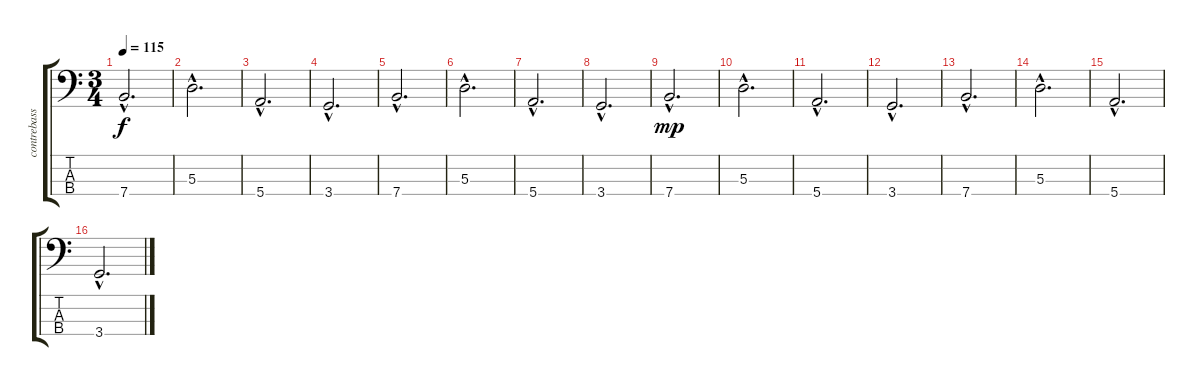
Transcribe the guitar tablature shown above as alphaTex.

\track ("contrebasse" "contrebass") {instrument electricbasspick}
\staff {score tabs}
\tuning (G2 D2 A1 E1) {hide}
\ts (3 4)
\tempo 115
\clef f4
\ks c
7.4{hac}.2{d dy f} |
5.3{hac}.2{d} |
5.4{hac}.2{d} |
3.4{hac}.2{d} |
7.4{hac}.2{d} |
5.3{hac}.2{d} |
5.4{hac}.2{d} |
3.4{hac}.2{d} |
7.4{hac}.2{d dy mp} |
5.3{hac}.2{d} |
5.4{hac}.2{d} |
3.4{hac}.2{d} |
7.4{hac}.2{d} |
5.3{hac}.2{d} |
5.4{hac}.2{d} |
3.4{hac}.2{d}
